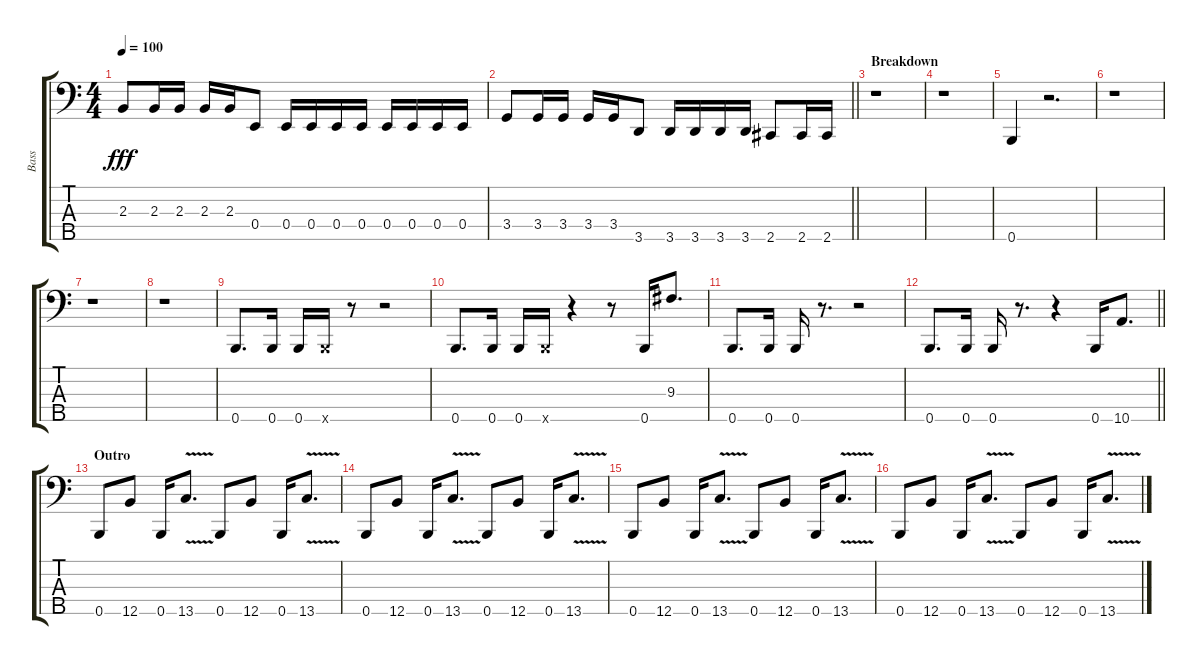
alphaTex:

\track ("Bass" "Bass") {instrument electricbassfinger}
\staff {score tabs}
\tuning (G2 D2 A1 E1 B0) {hide}
\ts (4 4)
\tempo 100
\clef f4
\ks c
2.3.8{dy fff} 2.3.16 2.3.16 2.3.16 2.3.16 0.4.8 0.4.16 0.4.16 0.4.16 0.4.16 0.4.16 0.4.16 0.4.16 0.4.16 |
\barLineRight lightlight
3.4.8 3.4.16 3.4.16 3.4.16 3.4.16 3.5.8 3.5.16 3.5.16 3.5.16 3.5.16 2.5.8 2.5.16 2.5.16 |
\section ("" "Breakdown")
r.1 |
r.1 |
0.5.4 r.2{d} |
r.1 |
r.1 |
r.1 |
0.5.8{d} 0.5.16 0.5.16 0.5{x}.16 r.8 r.2 |
0.5.8{d} 0.5.16 0.5.16 0.5{x}.16 r.4 r.8 0.5.16 9.3.8{d} |
0.5.8{d} 0.5.16 0.5.16 r.8{d} r.2 |
\barLineRight lightlight
0.5.8{d} 0.5.16 0.5.16 r.8{d} r.4 0.5.16 10.5.8{d} |
\section ("" "Outro")
0.5.8 12.5.8 0.5.16 13.5{v}.8{d} 0.5.8 12.5.8 0.5.16 13.5{v}.8{d} |
0.5.8 12.5.8 0.5.16 13.5{v}.8{d} 0.5.8 12.5.8 0.5.16 13.5{v}.8{d} |
0.5.8 12.5.8 0.5.16 13.5{v}.8{d} 0.5.8 12.5.8 0.5.16 13.5{v}.8{d} |
0.5.8 12.5.8 0.5.16 13.5{v}.8{d} 0.5.8 12.5.8 0.5.16 13.5{v}.8{d}
